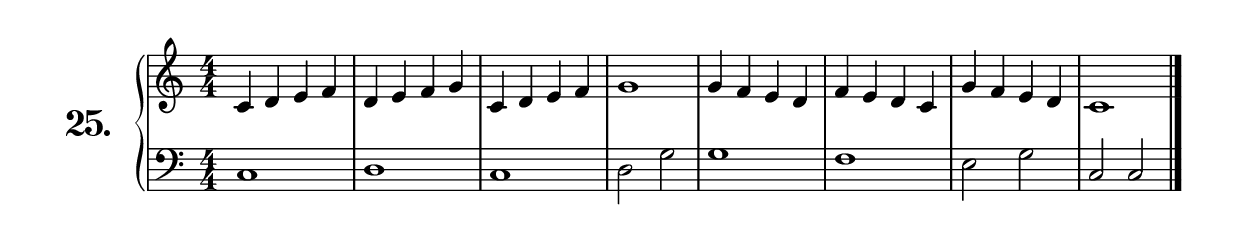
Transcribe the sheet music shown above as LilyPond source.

\version "2.18.2"

\score {
  \new PianoStaff  <<
    \set PianoStaff.instrumentName = \markup {
      \huge \bold \number "25." }

    \new Staff = "upper" \with {
      midiInstrument = #"acoustic grand" }

    \relative c' {
      \clef treble
      \key c \major
      \time 4/4
      \numericTimeSignature

      c4 d e f | %01
      d e f g  | %02
      c, d e f | %03
      g1       | %04
      g4 f e d | %05
      f e d c  | %06
      g' f e d | %07
      c1       | %08
      \bar "|."
    }
    \new Staff = "lower" \with {
      midiInstrument = #"acoustic grand" }

    \relative c {
      \clef bass
      \key c \major
      \time 4/4
      \numericTimeSignature

      c1   | %01
      d    | %02
      c    | %03
      d2 g | %04
      g1   | %05
      f    | %06
      e2 g | %07
      c, c | %08
      \bar "|."

    }
  >>
  \layout { }
  \midi { }
  \header {
    composer = "Nathanael Meister; Op.24; Nº.1a"
    piece = ""
    %opus = ""
  }
}

